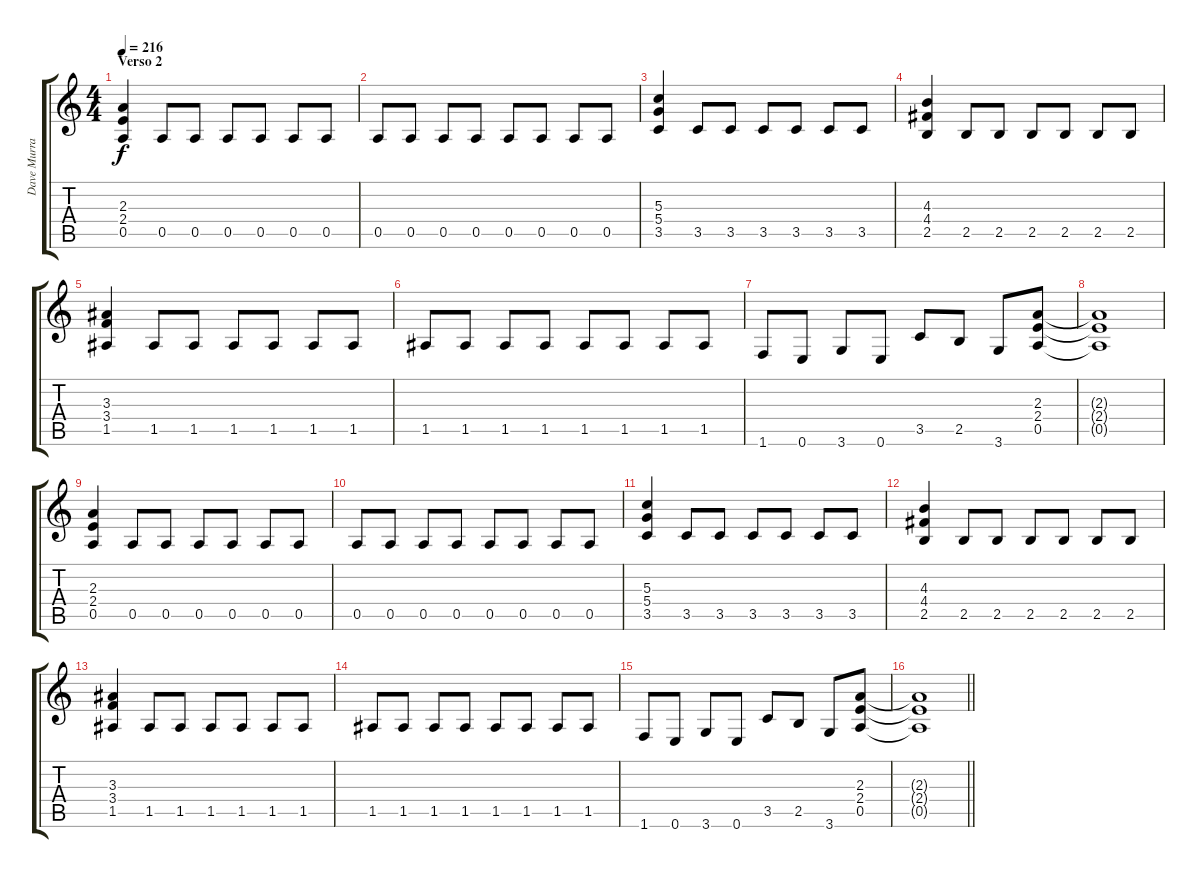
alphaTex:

\track ("Dave Murray" "Dave Murra") {instrument distortionguitar}
\staff {score tabs}
\tuning (E4 B3 G3 D3 A2 E2) {hide}
\ts (4 4)
\section ("" "Verso 2")
\tempo 216
\clef g2
\ks c
(2.3 2.4 0.5).4{dy f} 0.5.8 0.5.8 0.5.8 0.5.8 0.5.8 0.5.8 |
0.5.8 0.5.8 0.5.8 0.5.8 0.5.8 0.5.8 0.5.8 0.5.8 |
(5.3 5.4 3.5).4 3.5.8 3.5.8 3.5.8 3.5.8 3.5.8 3.5.8 |
(4.3 4.4 2.5).4 2.5.8 2.5.8 2.5.8 2.5.8 2.5.8 2.5.8 |
(3.3 3.4 1.5).4 1.5.8 1.5.8 1.5.8 1.5.8 1.5.8 1.5.8 |
1.5.8 1.5.8 1.5.8 1.5.8 1.5.8 1.5.8 1.5.8 1.5.8 |
1.6.8 0.6.8 3.6.8 0.6.8 3.5.8 2.5.8 3.6.8 (2.3 2.4 0.5).8 |
(2.3{t} 2.4{t} 0.5{t}).1 |
(2.3 2.4 0.5).4 0.5.8 0.5.8 0.5.8 0.5.8 0.5.8 0.5.8 |
0.5.8 0.5.8 0.5.8 0.5.8 0.5.8 0.5.8 0.5.8 0.5.8 |
(5.3 5.4 3.5).4 3.5.8 3.5.8 3.5.8 3.5.8 3.5.8 3.5.8 |
(4.3 4.4 2.5).4 2.5.8 2.5.8 2.5.8 2.5.8 2.5.8 2.5.8 |
(3.3 3.4 1.5).4 1.5.8 1.5.8 1.5.8 1.5.8 1.5.8 1.5.8 |
1.5.8 1.5.8 1.5.8 1.5.8 1.5.8 1.5.8 1.5.8 1.5.8 |
1.6.8 0.6.8 3.6.8 0.6.8 3.5.8 2.5.8 3.6.8 (2.3 2.4 0.5).8 |
\barLineRight lightlight
(2.3{t} 2.4{t} 0.5{t}).1
